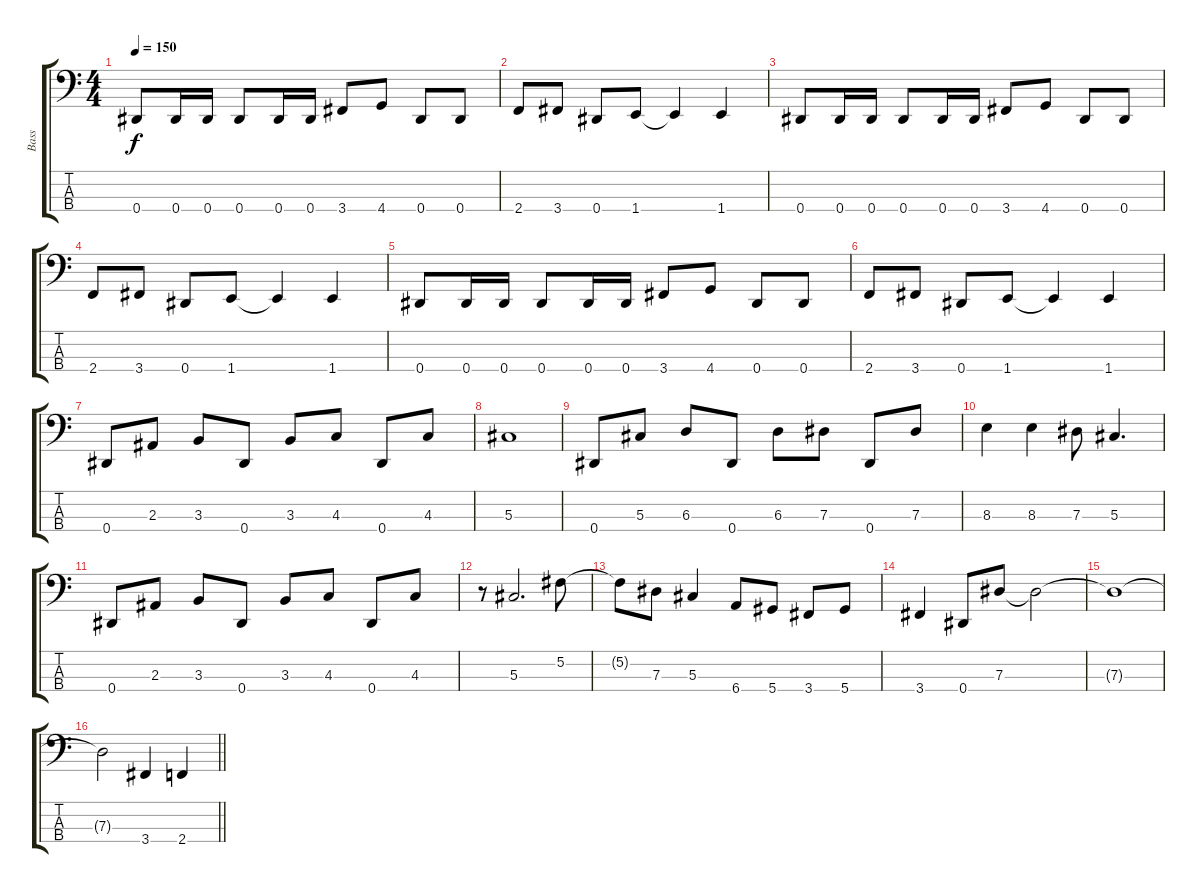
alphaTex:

\track ("Bass" "Bass") {instrument electricbasspick}
\staff {score tabs}
\tuning (Gb2 Db2 Ab1 Eb1) {hide}
\ts (4 4)
\tempo 150
\clef f4
\ks c
0.4.8{dy f} 0.4.16 0.4.16 0.4.8 0.4.16 0.4.16 3.4.8 4.4.8 0.4.8 0.4.8 |
2.4.8 3.4.8 0.4.8 1.4.8 1.4{t}.4 1.4.4 |
0.4.8 0.4.16 0.4.16 0.4.8 0.4.16 0.4.16 3.4.8 4.4.8 0.4.8 0.4.8 |
2.4.8 3.4.8 0.4.8 1.4.8 1.4{t}.4 1.4.4 |
0.4.8 0.4.16 0.4.16 0.4.8 0.4.16 0.4.16 3.4.8 4.4.8 0.4.8 0.4.8 |
2.4.8 3.4.8 0.4.8 1.4.8 1.4{t}.4 1.4.4 |
0.4.8 2.3.8 3.3.8 0.4.8 3.3.8 4.3.8 0.4.8 4.3.8 |
5.3.1 |
0.4.8 5.3.8 6.3.8 0.4.8 6.3.8 7.3.8 0.4.8 7.3.8 |
8.3.4 8.3.4 7.3.8 5.3.4{d} |
0.4.8 2.3.8 3.3.8 0.4.8 3.3.8 4.3.8 0.4.8 4.3.8 |
r.8 5.3.2{d} 5.2.8 |
5.2{t}.8 7.3.8 5.3.4 6.4.8 5.4.8 3.4.8 5.4.8 |
3.4.4 0.4.8 7.3.8 7.3{t}.2 |
7.3{t}.1 |
\barLineRight lightlight
7.3{t}.2 3.4.4 2.4.4
